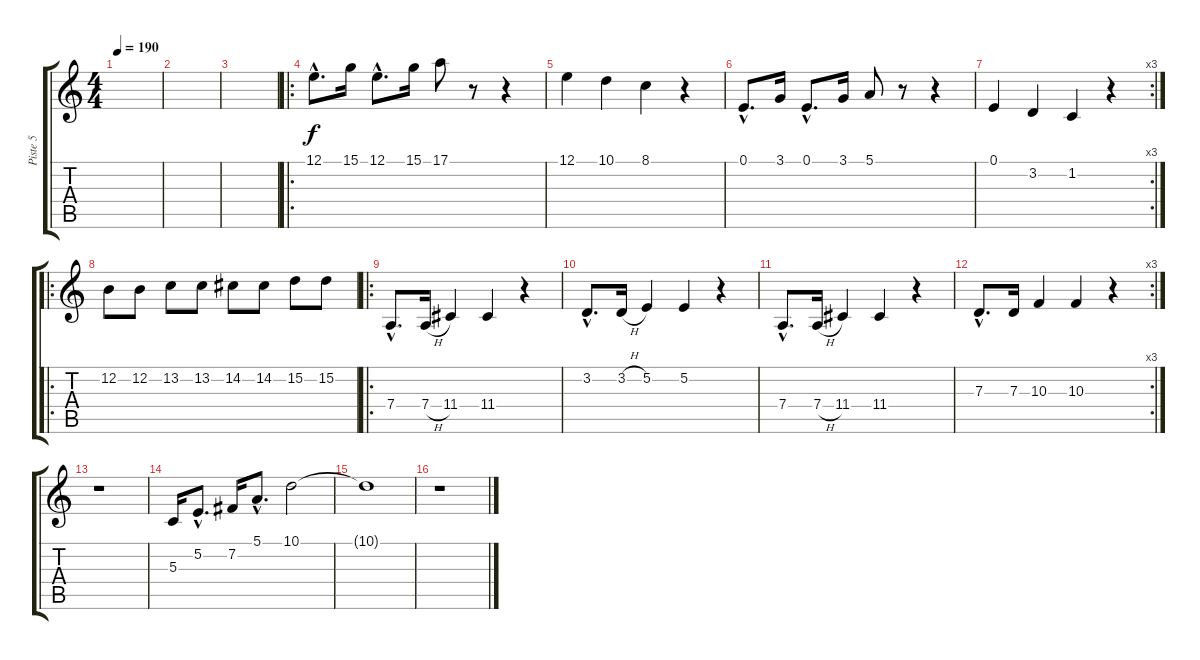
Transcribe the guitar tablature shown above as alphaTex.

\track ("Piste 5" "Piste 5") {instrument trombone}
\staff {score tabs}
\tuning (E4 B3 G3 D3 A2 E2) {hide}
\ts (4 4)
\tempo 190
\clef g2
\ks c
|
|
|
\ro
12.1{hac}.8{d} 15.1.16 12.1{hac}.8{d} 15.1.16 17.1.8 r.8 r.4 |
12.1.4 10.1.4 8.1.4 r.4 |
0.1{hac}.8{d} 3.1.16 0.1{hac}.8{d} 3.1.16 5.1.8 r.8 r.4 |
\rc 3
0.1.4 3.2.4 1.2.4 r.4 |
\ro
12.2.8 12.2.8 13.2.8 13.2.8 14.2.8 14.2.8 15.2.8 15.2.8 |
\ro
7.4{hac}.8{d} 7.4{h}.16 11.4.4 11.4.4 r.4 |
3.2{hac}.8{d} 3.2{h}.16 5.2.4 5.2.4 r.4 |
7.4{hac}.8{d} 7.4{h}.16 11.4.4 11.4.4 r.4 |
\rc 3
7.3{hac}.8{d} 7.3.16 10.3.4 10.3.4 r.4 |
r.1 |
5.3.16 5.2{hac}.8{d} 7.2.16 5.1{hac}.8{d} 10.1.2 |
10.1{t}.1 |
r.1
